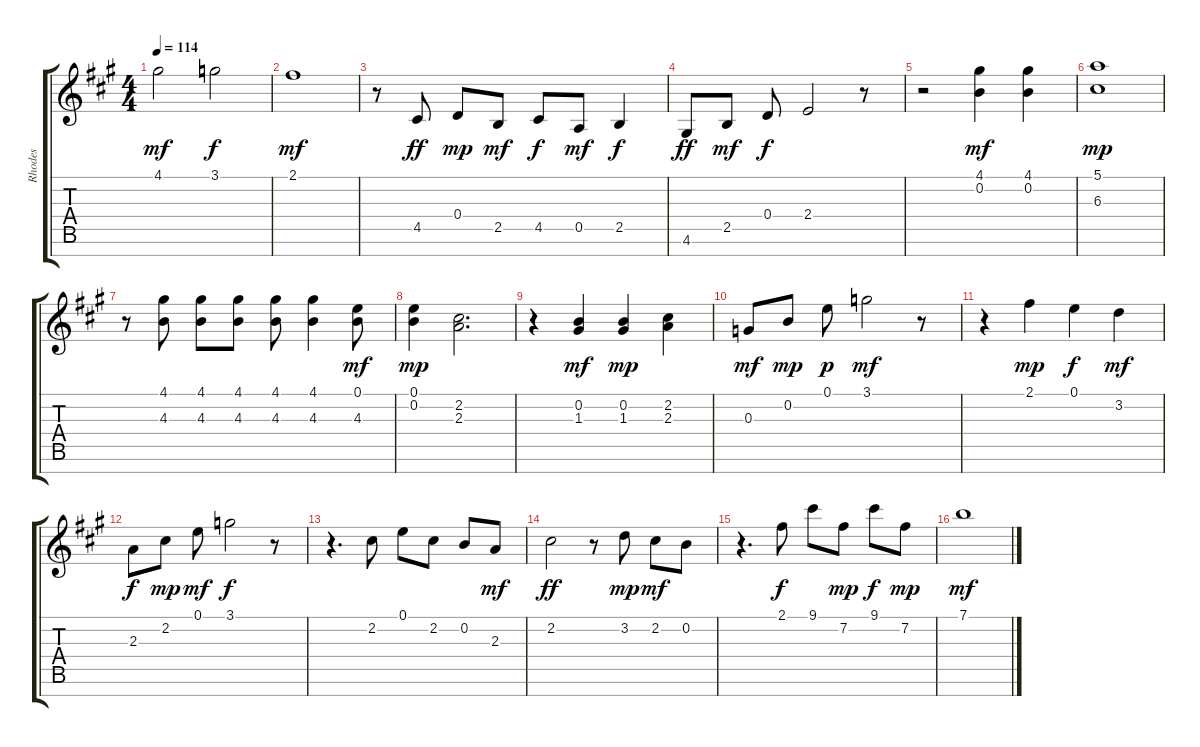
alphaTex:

\track ("Rhodes" "Rhodes") {instrument electricguitarjazz}
\staff {score tabs}
\tuning (E4 B3 G3 D3 A2 E2 B1) {hide}
\ts (4 4)
\tempo 114
\clef g2
\ks a
4.1.2{dy mf} 3.1.2{dy f} |
2.1.1{dy mf} |
r.8 4.5.8{dy ff} 0.4.8{dy mp} 2.5.8{dy mf} 4.5.8{dy f} 0.5.8{dy mf} 2.5.4{dy f} |
4.6.8{dy ff} 2.5.8{dy mf} 0.4.8{dy f} 2.4.2 r.8 |
r.2 (4.1 0.2).4{dy mf} (4.1 0.2).4 |
(5.1 6.3).1{dy mp} |
r.8 (4.1 4.3).8 (4.1 4.3).8 (4.1 4.3).8 (4.1 4.3).8 (4.1 4.3).4 (0.1 4.3).8{dy mf} |
(0.1 0.2).4{dy mp} (2.2 2.3).2{d} |
r.4 (0.2 1.3).4{dy mf} (0.2 1.3).4{dy mp} (2.2 2.3).4 |
0.3.8{dy mf} 0.2.8{dy mp} 0.1.8{dy p} 3.1.2{dy mf} r.8 |
r.4 2.1.4{dy mp} 0.1.4{dy f} 3.2.4{dy mf} |
2.3.8{dy f} 2.2.8{dy mp} 0.1.8{dy mf} 3.1.2{dy f} r.8 |
r.4{d} 2.2.8 0.1.8 2.2.8 0.2.8 2.3.8{dy mf} |
2.2.2{dy ff} r.8 3.2.8{dy mp} 2.2.8{dy mf} 0.2.8 |
r.4{d} 2.1.8{dy f} 9.1.8 7.2.8{dy mp} 9.1.8{dy f} 7.2.8{dy mp} |
7.1.1{dy mf}
